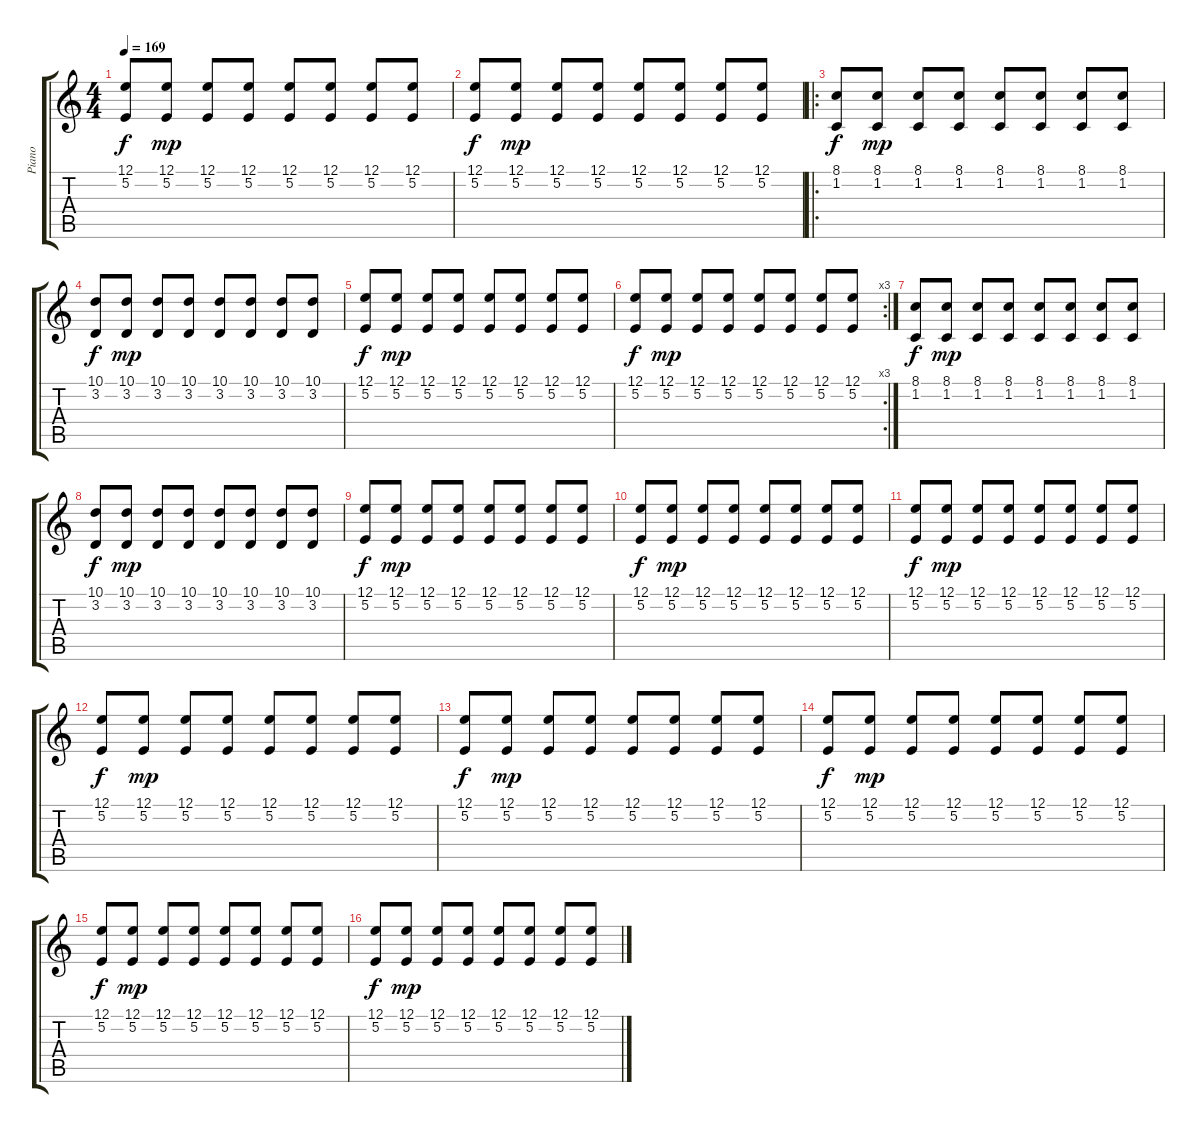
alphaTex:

\track ("Piano" "Piano") {instrument brightacousticpiano}
\staff {score tabs}
\tuning (E4 B3 G3 D3 A2 E2) {hide}
\ts (4 4)
\tempo 169
\clef g2
\ks c
(12.1 5.2).8{dy f} (12.1 5.2).8{dy mp} (12.1 5.2).8 (12.1 5.2).8 (12.1 5.2).8 (12.1 5.2).8 (12.1 5.2).8 (12.1 5.2).8 |
(12.1 5.2).8{dy f} (12.1 5.2).8{dy mp} (12.1 5.2).8 (12.1 5.2).8 (12.1 5.2).8 (12.1 5.2).8 (12.1 5.2).8 (12.1 5.2).8 |
\ro
(8.1 1.2).8{dy f} (8.1 1.2).8{dy mp} (8.1 1.2).8 (8.1 1.2).8 (8.1 1.2).8 (8.1 1.2).8 (8.1 1.2).8 (8.1 1.2).8 |
(10.1 3.2).8{dy f} (10.1 3.2).8{dy mp} (10.1 3.2).8 (10.1 3.2).8 (10.1 3.2).8 (10.1 3.2).8 (10.1 3.2).8 (10.1 3.2).8 |
(12.1 5.2).8{dy f} (12.1 5.2).8{dy mp} (12.1 5.2).8 (12.1 5.2).8 (12.1 5.2).8 (12.1 5.2).8 (12.1 5.2).8 (12.1 5.2).8 |
\rc 3
(12.1 5.2).8{dy f} (12.1 5.2).8{dy mp} (12.1 5.2).8 (12.1 5.2).8 (12.1 5.2).8 (12.1 5.2).8 (12.1 5.2).8 (12.1 5.2).8 |
(8.1 1.2).8{dy f} (8.1 1.2).8{dy mp} (8.1 1.2).8 (8.1 1.2).8 (8.1 1.2).8 (8.1 1.2).8 (8.1 1.2).8 (8.1 1.2).8 |
(10.1 3.2).8{dy f} (10.1 3.2).8{dy mp} (10.1 3.2).8 (10.1 3.2).8 (10.1 3.2).8 (10.1 3.2).8 (10.1 3.2).8 (10.1 3.2).8 |
(12.1 5.2).8{dy f} (12.1 5.2).8{dy mp} (12.1 5.2).8 (12.1 5.2).8 (12.1 5.2).8 (12.1 5.2).8 (12.1 5.2).8 (12.1 5.2).8 |
(12.1 5.2).8{dy f} (12.1 5.2).8{dy mp} (12.1 5.2).8 (12.1 5.2).8 (12.1 5.2).8 (12.1 5.2).8 (12.1 5.2).8 (12.1 5.2).8 |
(12.1 5.2).8{dy f} (12.1 5.2).8{dy mp} (12.1 5.2).8 (12.1 5.2).8 (12.1 5.2).8 (12.1 5.2).8 (12.1 5.2).8 (12.1 5.2).8 |
(12.1 5.2).8{dy f} (12.1 5.2).8{dy mp} (12.1 5.2).8 (12.1 5.2).8 (12.1 5.2).8 (12.1 5.2).8 (12.1 5.2).8 (12.1 5.2).8 |
(12.1 5.2).8{dy f} (12.1 5.2).8{dy mp} (12.1 5.2).8 (12.1 5.2).8 (12.1 5.2).8 (12.1 5.2).8 (12.1 5.2).8 (12.1 5.2).8 |
(12.1 5.2).8{dy f} (12.1 5.2).8{dy mp} (12.1 5.2).8 (12.1 5.2).8 (12.1 5.2).8 (12.1 5.2).8 (12.1 5.2).8 (12.1 5.2).8 |
(12.1 5.2).8{dy f} (12.1 5.2).8{dy mp} (12.1 5.2).8 (12.1 5.2).8 (12.1 5.2).8 (12.1 5.2).8 (12.1 5.2).8 (12.1 5.2).8 |
(12.1 5.2).8{dy f} (12.1 5.2).8{dy mp} (12.1 5.2).8 (12.1 5.2).8 (12.1 5.2).8 (12.1 5.2).8 (12.1 5.2).8 (12.1 5.2).8
